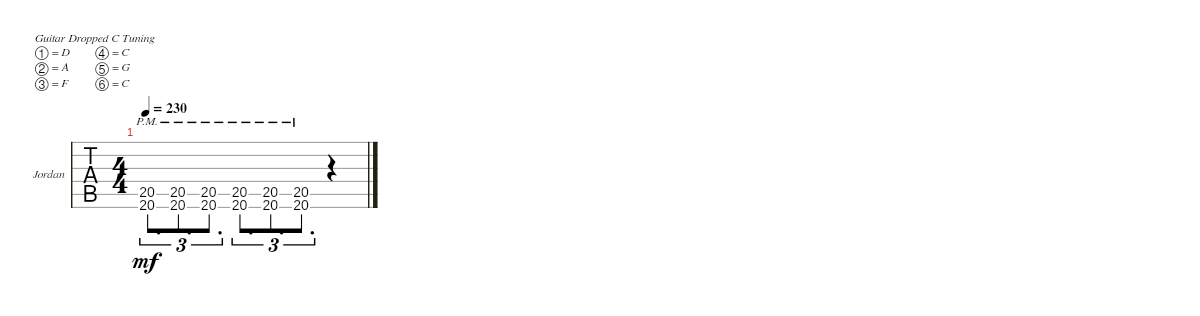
\bracketExtendMode groupsimilarinstruments
\firstSystemTrackNameOrientation horizontal
\otherSystemsTrackNameOrientation horizontal
\track ("Jid-Lee" "Jordan") {instrument overdrivenguitar}
\staff {tabs}
\tuning (D4 A3 F3 C3 G2 C2)
\ts (4 4)
\tempo 230
\clef g2
\ks c
(20.6{pm} 20.5{pm}).8{d tu (3 2) dy mf} (20.6{pm} 20.5{pm}).8{d tu (3 2)} (20.6{pm} 20.5{pm}).8{d tu (3 2)} (20.6{pm} 20.5{pm}).8{d tu (3 2)} (20.6{pm} 20.5{pm}).8{d tu (3 2)} (20.6{pm} 20.5{pm}).8{d tu (3 2)} r.4
